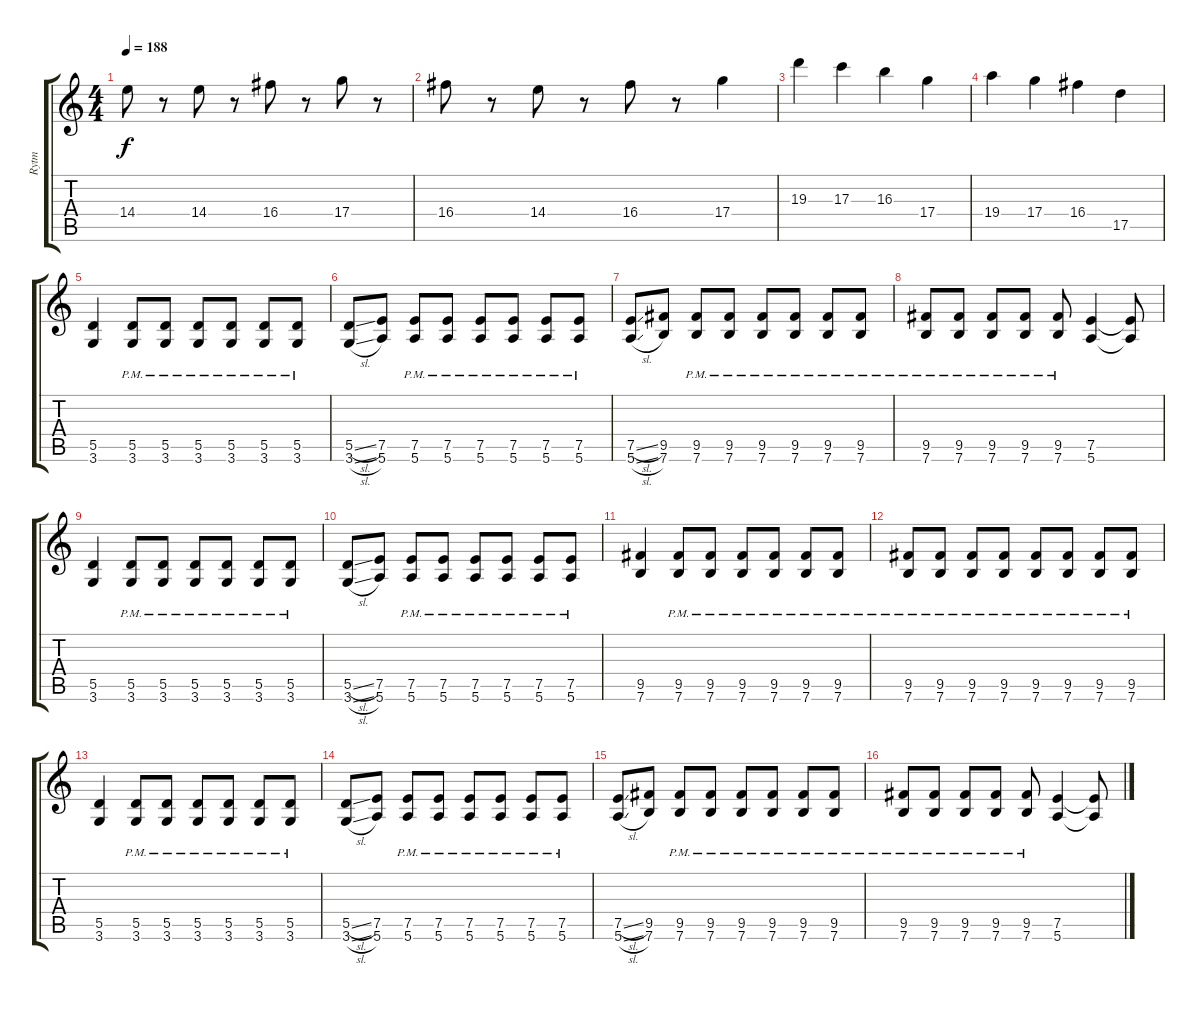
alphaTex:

\track ("Rytm" "Rytm") {instrument distortionguitar}
\staff {score tabs}
\tuning (E4 B3 G3 D3 A2 E2) {hide}
\ts (4 4)
\tempo 188
\clef g2
\ks c
14.4.8{dy f} r.8 14.4.8 r.8 16.4.8 r.8 17.4.8 r.8 |
16.4.8 r.8 14.4.8 r.8 16.4.8 r.8 17.4.4 |
19.3.4 17.3.4 16.3.4 17.4.4 |
19.4.4 17.4.4 16.4.4 17.5.4 |
(5.5 3.6).4 (5.5{pm} 3.6{pm}).8 (5.5{pm} 3.6{pm}).8 (5.5{pm} 3.6{pm}).8 (5.5{pm} 3.6{pm}).8 (5.5{pm} 3.6{pm}).8 (5.5{pm} 3.6{pm}).8 |
(5.5{sl} 3.6{sl}).8 (7.5 5.6).8 (7.5{pm} 5.6{pm}).8 (7.5{pm} 5.6{pm}).8 (7.5{pm} 5.6{pm}).8 (7.5{pm} 5.6{pm}).8 (7.5{pm} 5.6{pm}).8 (7.5{pm} 5.6{pm}).8 |
(7.5{sl} 5.6{sl}).8 (9.5 7.6).8 (9.5{pm} 7.6{pm}).8 (9.5{pm} 7.6{pm}).8 (9.5{pm} 7.6{pm}).8 (9.5{pm} 7.6{pm}).8 (9.5{pm} 7.6{pm}).8 (9.5{pm} 7.6{pm}).8 |
(9.5{pm} 7.6{pm}).8 (9.5{pm} 7.6{pm}).8 (9.5{pm} 7.6{pm}).8 (9.5{pm} 7.6{pm}).8 (9.5{pm} 7.6{pm}).8 (7.5 5.6).4 (7.5{t} 5.6{t}).8 |
(5.5 3.6).4 (5.5{pm} 3.6{pm}).8 (5.5{pm} 3.6{pm}).8 (5.5{pm} 3.6{pm}).8 (5.5{pm} 3.6{pm}).8 (5.5{pm} 3.6{pm}).8 (5.5{pm} 3.6{pm}).8 |
(5.5{sl} 3.6{sl}).8 (7.5 5.6).8 (7.5{pm} 5.6{pm}).8 (7.5{pm} 5.6{pm}).8 (7.5{pm} 5.6{pm}).8 (7.5{pm} 5.6{pm}).8 (7.5{pm} 5.6{pm}).8 (7.5{pm} 5.6{pm}).8 |
(9.5 7.6).4 (9.5{pm} 7.6{pm}).8 (9.5{pm} 7.6{pm}).8 (9.5{pm} 7.6{pm}).8 (9.5{pm} 7.6{pm}).8 (9.5{pm} 7.6{pm}).8 (9.5{pm} 7.6{pm}).8 |
(9.5{pm} 7.6{pm}).8 (9.5{pm} 7.6{pm}).8 (9.5{pm} 7.6{pm}).8 (9.5{pm} 7.6{pm}).8 (9.5{pm} 7.6{pm}).8 (9.5{pm} 7.6{pm}).8 (9.5{pm} 7.6{pm}).8 (9.5{pm} 7.6{pm}).8 |
(5.5 3.6).4 (5.5{pm} 3.6{pm}).8 (5.5{pm} 3.6{pm}).8 (5.5{pm} 3.6{pm}).8 (5.5{pm} 3.6{pm}).8 (5.5{pm} 3.6{pm}).8 (5.5{pm} 3.6{pm}).8 |
(5.5{sl} 3.6{sl}).8 (7.5 5.6).8 (7.5{pm} 5.6{pm}).8 (7.5{pm} 5.6{pm}).8 (7.5{pm} 5.6{pm}).8 (7.5{pm} 5.6{pm}).8 (7.5{pm} 5.6{pm}).8 (7.5{pm} 5.6{pm}).8 |
(7.5{sl} 5.6{sl}).8 (9.5 7.6).8 (9.5{pm} 7.6{pm}).8 (9.5{pm} 7.6{pm}).8 (9.5{pm} 7.6{pm}).8 (9.5{pm} 7.6{pm}).8 (9.5{pm} 7.6{pm}).8 (9.5{pm} 7.6{pm}).8 |
(9.5{pm} 7.6{pm}).8 (9.5{pm} 7.6{pm}).8 (9.5{pm} 7.6{pm}).8 (9.5{pm} 7.6{pm}).8 (9.5{pm} 7.6{pm}).8 (7.5 5.6).4 (7.5{t} 5.6{t}).8
